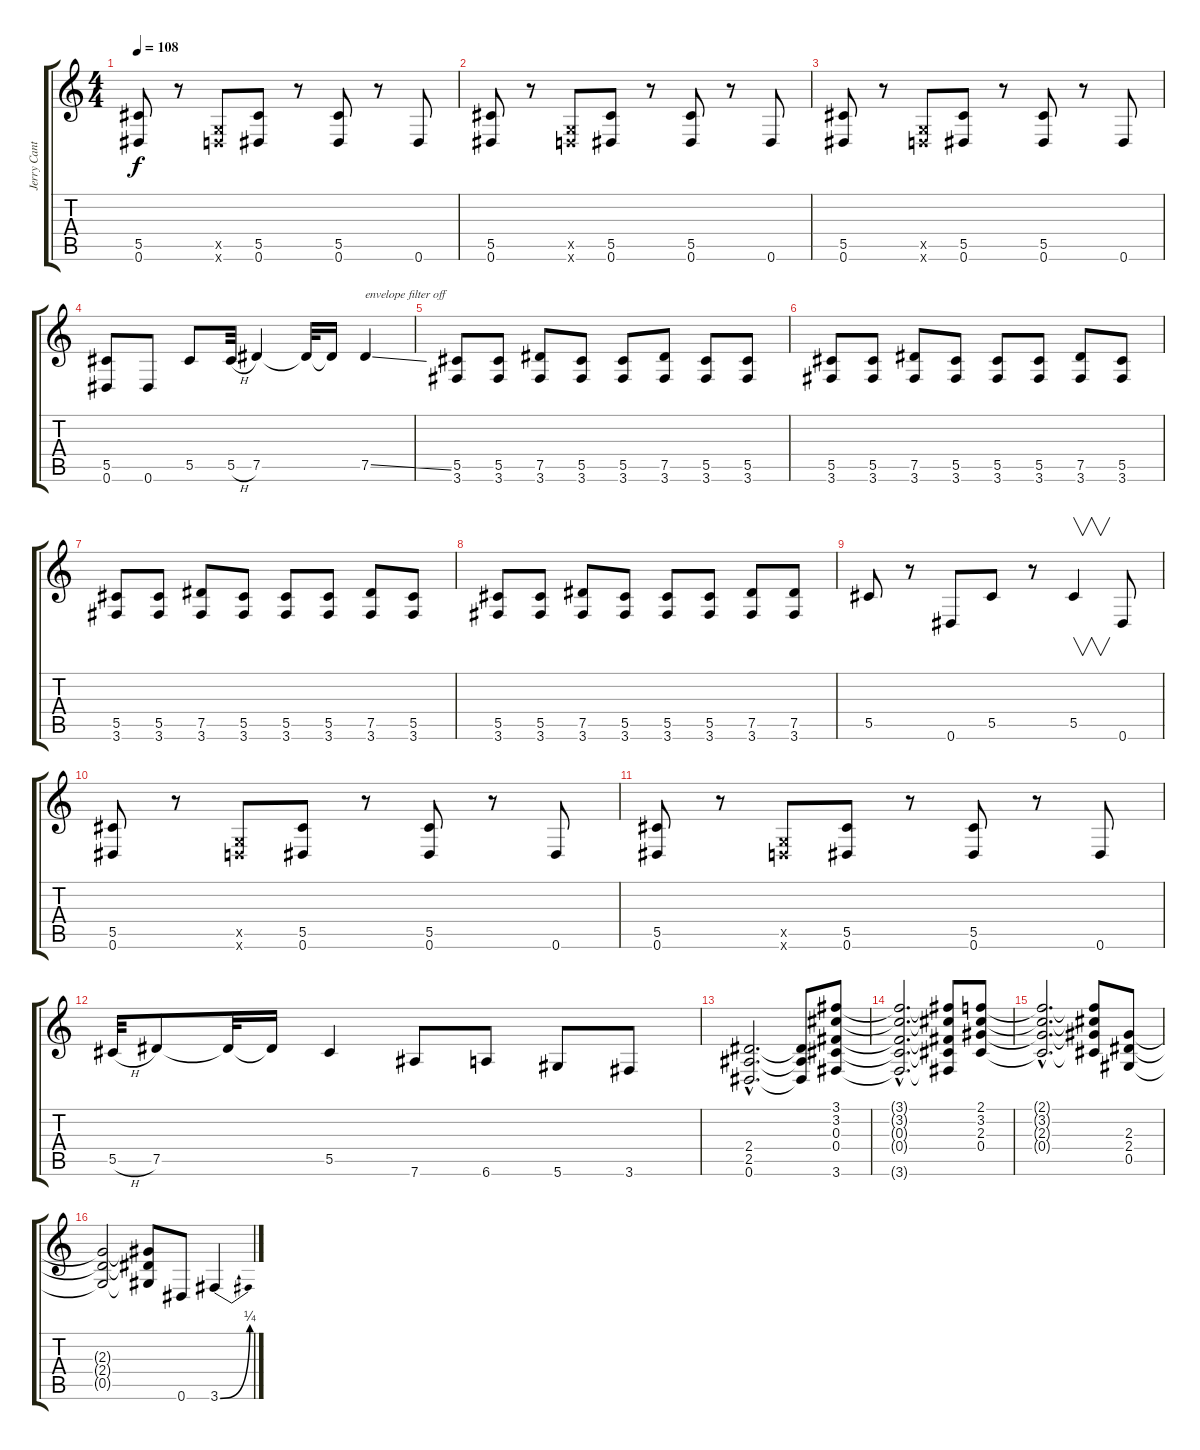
\track ("Jerry Cantrell" "Jerry Cant") {instrument overdrivenguitar}
\staff {score tabs}
\tuning (Eb4 Bb3 Gb3 Db3 Ab2 Eb2) {hide}
\ts (4 4)
\tempo 108
\clef g2
\ks c
(5.5 0.6).8{dy f} r.8 (-1.5{x} -1.6{x}).8 (5.5 0.6).8 r.8 (5.5 0.6).8 r.8 0.6.8 |
(5.5 0.6).8 r.8 (-1.5{x} -1.6{x}).8 (5.5 0.6).8 r.8 (5.5 0.6).8 r.8 0.6.8 |
(5.5 0.6).8 r.8 (-1.5{x} -1.6{x}).8 (5.5 0.6).8 r.8 (5.5 0.6).8 r.8 0.6.8 |
(5.5 0.6).8 0.6.8 5.5.8 5.5{h}.32 7.5.4 7.5{t}.32 7.5{t}.16 7.5{ss}.4{txt "envelope filter off"} |
(5.5 3.6).8 (5.5 3.6).8 (7.5 3.6).8 (5.5 3.6).8 (5.5 3.6).8 (7.5 3.6).8 (5.5 3.6).8 (5.5 3.6).8 |
(5.5 3.6).8 (5.5 3.6).8 (7.5 3.6).8 (5.5 3.6).8 (5.5 3.6).8 (5.5 3.6).8 (7.5 3.6).8 (5.5 3.6).8 |
(5.5 3.6).8 (5.5 3.6).8 (7.5 3.6).8 (5.5 3.6).8 (5.5 3.6).8 (5.5 3.6).8 (7.5 3.6).8 (5.5 3.6).8 |
(5.5 3.6).8 (5.5 3.6).8 (7.5 3.6).8 (5.5 3.6).8 (5.5 3.6).8 (5.5 3.6).8 (7.5 3.6).8 (7.5 3.6).8 |
5.5.8 r.8 0.6.8 5.5.8 r.8 5.5.4{v} 0.6.8 |
(5.5 0.6).8 r.8 (-1.5{x} -1.6{x}).8 (5.5 0.6).8 r.8 (5.5 0.6).8 r.8 0.6.8 |
(5.5 0.6).8 r.8 (-1.5{x} -1.6{x}).8 (5.5 0.6).8 r.8 (5.5 0.6).8 r.8 0.6.8 |
5.5{h}.32 7.5.8 7.5{t}.32 7.5{t}.16 5.5.4 7.6.8 6.6.8 5.6.8 3.6.8 |
(2.4{hac} 2.5{hac} 0.6{hac}).2{d} (2.4{t} 2.5{t} 0.6{t}).8 (3.1 3.2 0.3 0.4 3.6).8 |
(3.1{hac t} 3.2{hac t} 0.3{hac t} 0.4{hac t} 3.6{hac t}).2{d} (3.1{t} 3.2{t} 0.3{t} 0.4{t} 3.6{t}).8 (2.1 3.2 2.3 0.4).8 |
(2.1{hac t} 3.2{hac t} 2.3{hac t} 0.4{hac t}).2{d} (2.1{t} 3.2{t} 2.3{t} 0.4{t}).8 (2.3 2.4 0.5).8 |
(2.3{t} 2.4{t} 0.5{t}).2 (2.3{t} 2.4{t} 0.5{t}).8 0.6.8 3.6{be (bend 0 0 60 1)}.4
